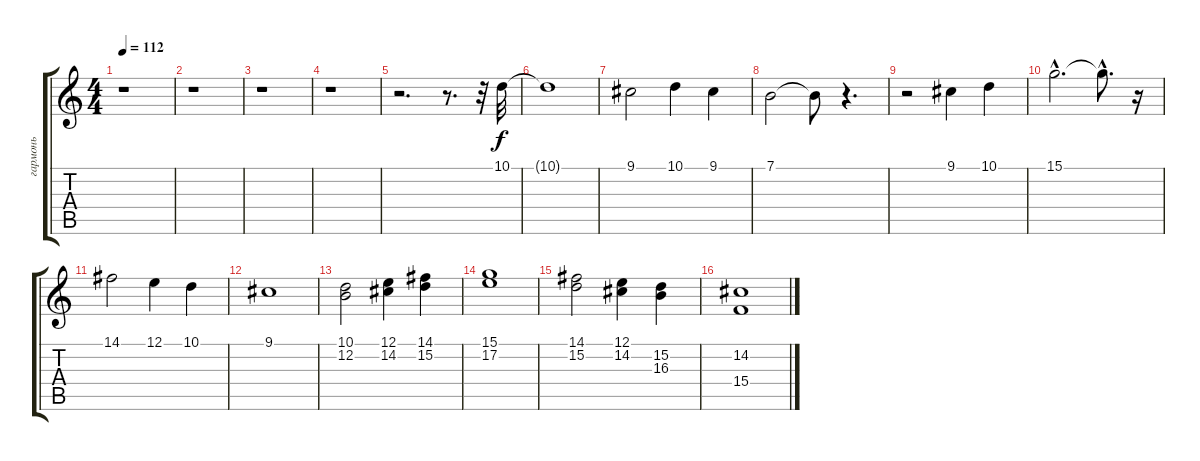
\track ("гармонь" "гармонь") {instrument accordion}
\staff {score tabs}
\tuning (E4 B3 G3 D3 A2 E2) {hide}
\ts (4 4)
\tempo 112
\clef g2
\ks c
r.1{dy f} |
r.1 |
r.1 |
r.1 |
r.2{d} r.8{d} r.32 10.1.32 |
10.1{t}.1 |
9.1.2{volume 12} 10.1.4{volume 11} 9.1.4{volume 9} |
7.1.2{volume 10} 7.1{t}.8 r.4{d} |
r.2 9.1.4{volume 7} 10.1.4{volume 9} |
15.1{hac}.2{d volume 11} 15.1{hac t}.8{d} r.16 |
14.1.2{volume 6} 12.1.4{volume 8} 10.1.4{volume 10} |
9.1.1{volume 11} |
(10.1 12.2).2{volume 9} (12.1 14.2).4{volume 10} (14.1 15.2).4{volume 13} |
(15.1 17.2).1{volume 12} |
(14.1 15.2).2{volume 10} (12.1 14.2).4{volume 11} (15.2 16.3).4{volume 10} |
(14.2 15.4).1{volume 10}
